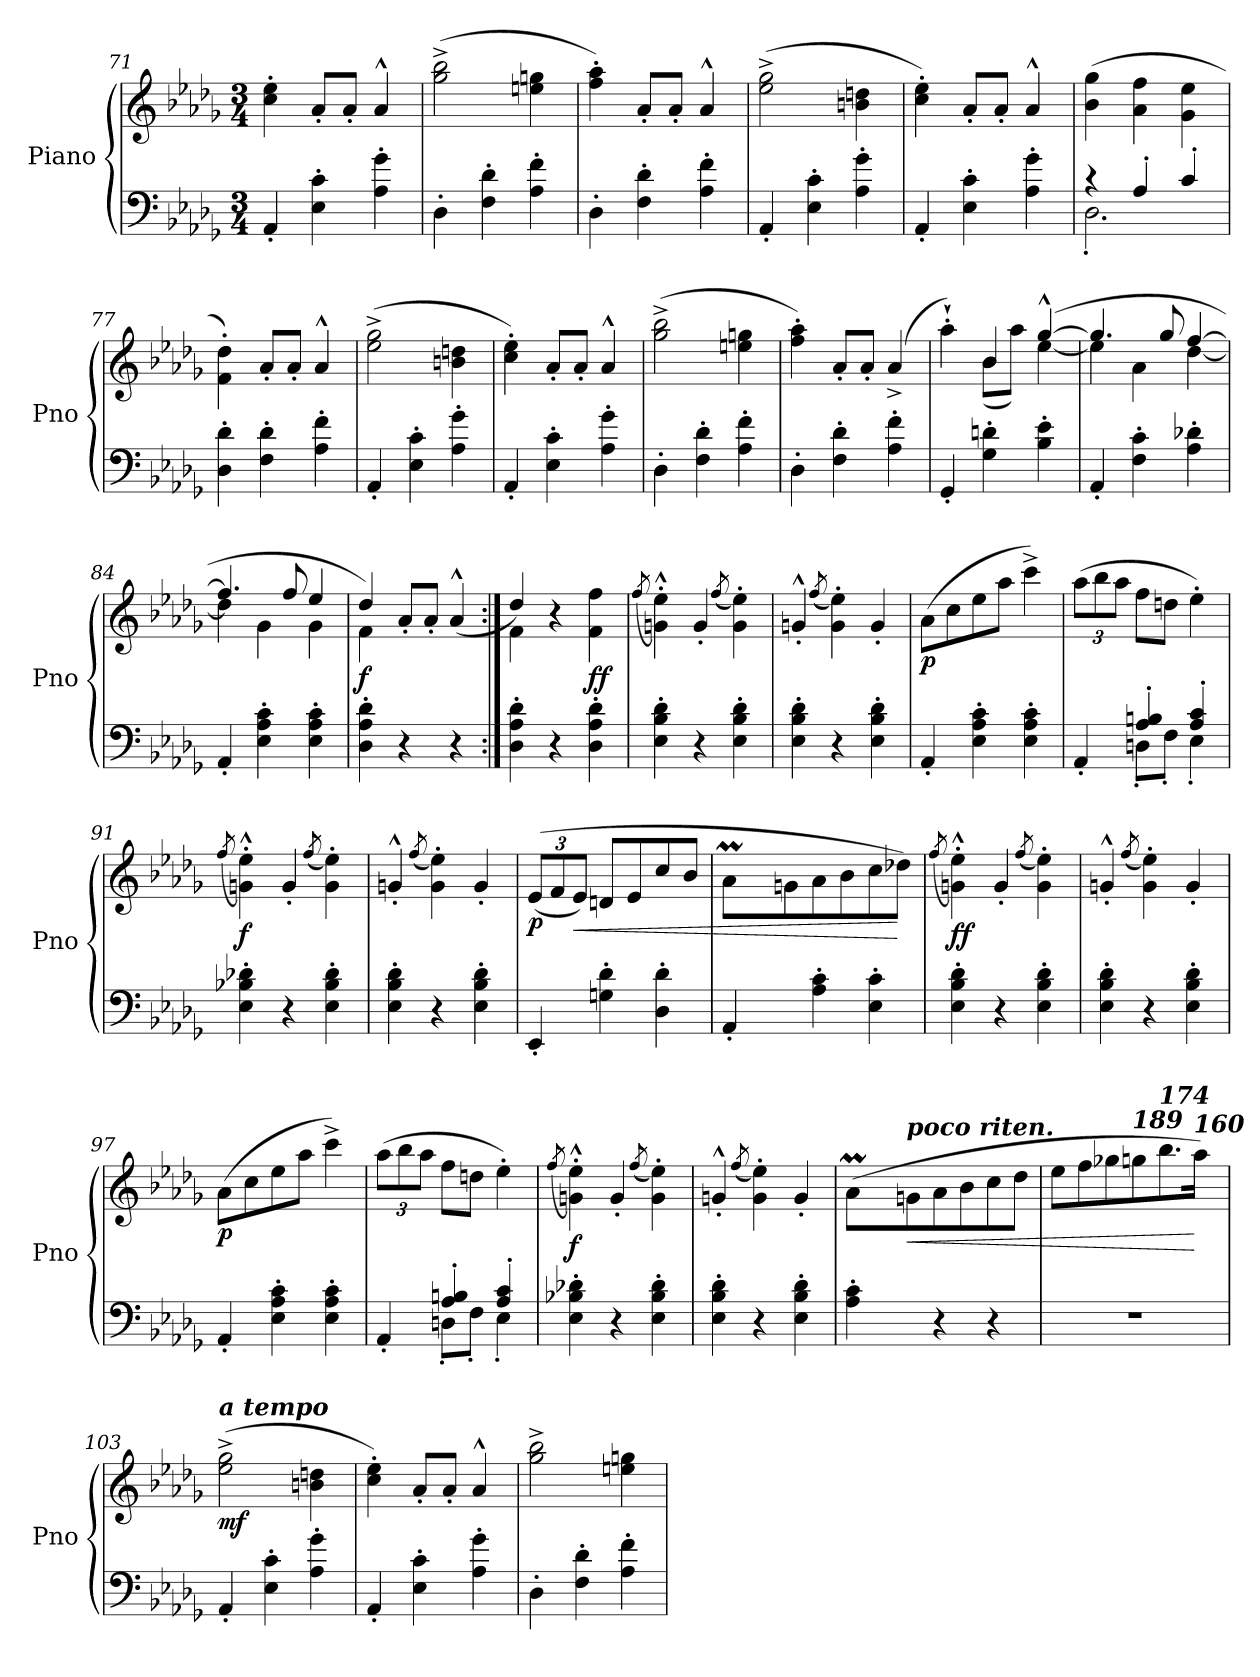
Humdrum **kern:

**kern	**kern	**dynam
*part1	*part1	*part1
*staff2	*staff1	*staff1/2
*I"Piano	*	*
*I'Pno	*	*
*clefF4	*clefG2	*
*k[b-e-a-d-g-]	*k[b-e-a-d-g-]	*
*M3/4	*M3/4	*
=71	=71	=71
4AA-'/	4cc\' 4ee-\'	.
4E-\' 4c\'	8a-'/L	.
.	8a-'/J	.
4A-\' 4g-\'	4a-^^/	.
=72	=72	=72
4D-'\	(>2gg-\^ 2bb-\^	.
4F\' 4d-\'	.	.
4A-\' 4f\'	4een\ 4ggn\	.
=73	=73	=73
4D-'\	4ff\' 4aa-\')	.
4F\' 4d-\'	8a-'/L	.
.	8a-'/J	.
4A-\' 4f\'	4a-^^/	.
=74	=74	=74
4AA-'/	(>2ee-\^ 2gg-\^	.
4E-\' 4c\'	.	.
4A-\' 4g-\'	4bn\ 4ddn\	.
=75	=75	=75
4AA-'/	4cc\' 4ee-\')	.
4E-\' 4c\'	8a-'/L	.
.	8a-'/J	.
4A-\' 4g-\'	4a-^^/	.
=76	=76	=76
*^	*	*
4r	2.D-'\	(>4b-\ 4gg-\	.
4A-'/	.	4a-\ 4ff\	.
4c'/	.	4g-\ 4ee-\	.
*v	*v	*	*
!!LO:LB:g=z
=77	=77	=77
4D-\' 4d-\'	4f\' 4dd-\')	.
4F\' 4d-\'	8a-'/L	.
.	8a-'/J	.
4A-\' 4f\'	4a-^^/	.
!!LO:LB:g=z
=78	=78	=78
4AA-'/	(>2ee-\^ 2gg-\^	.
4E-\' 4c\'	.	.
4A-\' 4g-\'	4bn\ 4ddn\	.
=79	=79	=79
4AA-'/	4cc\' 4ee-\')	.
4E-\' 4c\'	8a-'/L	.
.	8a-'/J	.
4A-\' 4g-\'	4a-^^/	.
=80	=80	=80
4D-'\	(>2gg-\^ 2bb-\^	.
4F\' 4d-\'	.	.
4A-\' 4f\'	4een\ 4ggn\	.
=81	=81	=81
4D-'\	4ff\' 4aa-\')	.
4F\' 4d-\'	8a-'/L	.
.	8a-'/J	.
4A-\' 4f\'	(>4a-^/	.
=82	=82	=82
*	*^	*
4GG-'/	4aa-'`\)	4ryy	.
4G-\' 4dn\'	4b-/	(>8b-\L	.
.	.	8aa-\J)	.
4B-\' 4e-\'	(>[4gg-^^/	[4ee-\	.
=83	=83	=83	=83
4AA-'/	4.gg-/]	4ee-\]	.
4F\' 4c\'	.	4a-\	.
.	8gg-/	.	.
4A-\' 4d-X\'	[4ff/	[4dd-\	.
=84	=84	=84	=84
4AA-'/	4.ff/]	4dd-\]	.
4E-\' 4A-\' 4c\'	.	4g-\	.
.	8ff/	.	.
4E-\' 4A-\' 4c\'	4ee-/	4g-\	.
=85	=85	=85	=85
!	!	!	!LO:DY:b
4D-\' 4A-\' 4d-\'	4dd-/)	4f\	f
4r	8a-'/L	2ryy	.
.	8a-'/J	.	.
4r	(>4a-^^/	.	.
=86:|!	=86:|!	=86:|!	=86:|!
4D-\' 4A-\' 4d-\'	4dd-/)	4f\	.
4r	4r	2ryy	.
!	!	!	!LO:DY:b
4D-\' 4A-\' 4d-\'	4f\ 4ff\	.	ff
*	*v	*v	*
!!LO:LB:g=z
=87	=87	=87
.	(<8qff/	.
4E-\' 4B-\' 4d-\'	4gn\'^^ 4ee-\'^^)	.
4r	4g'/	.
.	(<8qff/	.
4E-\' 4B-\' 4d-\'	4g\' 4ee-\')	.
=88	=88	=88
4E-\' 4B-\' 4d-\'	4gn'^^/	.
.	(<8qff/	.
4r	4g\' 4ee-\')	.
4E-\' 4B-\' 4d-\'	4g'/	.
=89	=89	=89
!	!	!LO:DY:b
4AA-'/	(>8a-\L	p
.	8cc\	.
4E-\' 4A-\' 4c\'	8ee-\	.
.	8aa-\J	.
4E-\' 4A-\' 4c\'	4ccc^\)	.
=90	=90	=90
*^	*	*
*	*	*Xbrackettup	*
4AA-'/	4ryy	(>12aa-\L	.
.	.	12bb-\	.
.	.	12aa-\J	.
4A-/' 4Bn/'	8Dn'\L	8ff\L	.
.	8F'\J	8ddn\J	.
4A-/' 4c/'	4E-'\	4ee-'\)	.
*v	*v	*	*
=91	=91	=91
.	(<8qff/	.
!	!	!LO:DY:b
4E-\' 4B-X\' 4d-X\'	4gn\'^^ 4ee-\'^^)	f
4r	4g'/	.
.	(<8qff/	.
4E-\' 4B-\' 4d-\'	4g\' 4ee-\')	.
=92	=92	=92
4E-\' 4B-\' 4d-\'	4gn'^^/	.
.	(<8qff/	.
4r	4g\' 4ee-\')	.
4E-\' 4B-\' 4d-\'	4g'/	.
=93	=93	=93
!	!	!LO:DY:b
4EE-'/	(<(>12e-/L	p
.	12f/	.
!	!	!LO:HP:b
.	12e-/J)	<
4Gn\' 4d-\'	8dn/L	.
.	8e-/	.
4D-\' 4d-\'	8cc/	.
.	8b-/J	.
!!LO:PB:g=z
=94	=94	=94
*	*^	*
*	*	*Xtuplet	*
4AA-'/	8a-M\L	24ryy	.
.	.	24b-yy	.
.	.	24a-yy	.
.	8gn\	2ryy	.
4A-\' 4c\'	8a-\	.	.
.	8b-\	.	.
4E-\' 4c\'	8cc\	.	.
.	8dd-X\J)	8ryy	[
*	*v	*v	*
=95	=95	=95
.	(<8qff/	.
!	!	!LO:DY:b
4E-\' 4B-\' 4d-\'	4gn\'^^ 4ee-\'^^)	ff
4r	4g'/	.
.	(<8qff/	.
4E-\' 4B-\' 4d-\'	4g\' 4ee-\')	.
=96	=96	=96
4E-\' 4B-\' 4d-\'	4gn'^^/	.
.	(<8qff/	.
4r	4g\' 4ee-\')	.
4E-\' 4B-\' 4d-\'	4g'/	.
=97	=97	=97
!	!	!LO:DY:b
4AA-'/	(>8a-\L	p
.	8cc\	.
4E-\' 4A-\' 4c\'	8ee-\	.
.	8aa-\J	.
4E-\' 4A-\' 4c\'	4ccc^\)	.
=98	=98	=98
*^	*	*
*	*	*tuplet	*
4AA-'/	4ryy	(>12aa-\L	.
.	.	12bb-\	.
.	.	12aa-\J	.
4A-/' 4Bn/'	8Dn'\L	8ff\L	.
.	8F'\J	8ddn\J	.
4A-/' 4c/'	4E-'\	4ee-'\)	.
*v	*v	*	*
=99	=99	=99
.	(<8qff/	.
!	!	!LO:DY:b
4E-\' 4B-X\' 4d-X\'	4gn\'^^ 4ee-\'^^)	f
4r	4g'/	.
.	(<8qff/	.
4E-\' 4B-\' 4d-\'	4g\' 4ee-\')	.
=100	=100	=100
4E-\' 4B-\' 4d-\'	4gn'^^/	.
.	(<8qff/	.
4r	4g\' 4ee-\')	.
4E-\' 4B-\' 4d-\'	4g'/	.
!!LO:LB:g=z
=101	=101	=101
*	*^	*
*	*	*Xtuplet	*
4A-\' 4c\'	(>8a-M\L	24ryy	.
.	.	24b-yy	.
.	.	24a-yy	.
!	!LO:TX:a:Bi:t=poco riten.	!	!
!	!	!	!LO:HP:b
.	8gn\	2ryy	<
4r	8a-\	.	.
.	8b-\	.	.
4r	8cc\	.	.
.	8dd-\J	8ryy	.
*	*v	*v	*
=102	=102	=102
2.r	8ee-\L	.
.	8ff\	.
.	8gg-X\	.
!	!LO:TX:a:Bi:t=189	!
.	8ggn\	.
!	!LO:TX:a:Bi:t=174	!
.	8.bb-\	.
!	!LO:TX:a:Bi:t=160	!
.	16aa-\Jk)	[
=103	=103	=103
!	!LO:TX:a:Bi:t=a tempo	!
!	!	!LO:DY:b
4AA-'/	(>2ee-\^ 2gg-\^	mf
4E-\' 4c\'	.	.
4A-\' 4g-\'	4bn\ 4ddn\	.
=104	=104	=104
4AA-'/	4cc\' 4ee-\')	.
4E-\' 4c\'	8a-'/L	.
.	8a-'/J	.
4A-\' 4g-\'	4a-^^/	.
=105	=105	=105
4D-'\	2gg-\^ 2bb-\^	.
4F\' 4d-\'	.	.
4A-\' 4f\'	4een\ 4ggn\	.
=	=	=
*-	*-	*-
